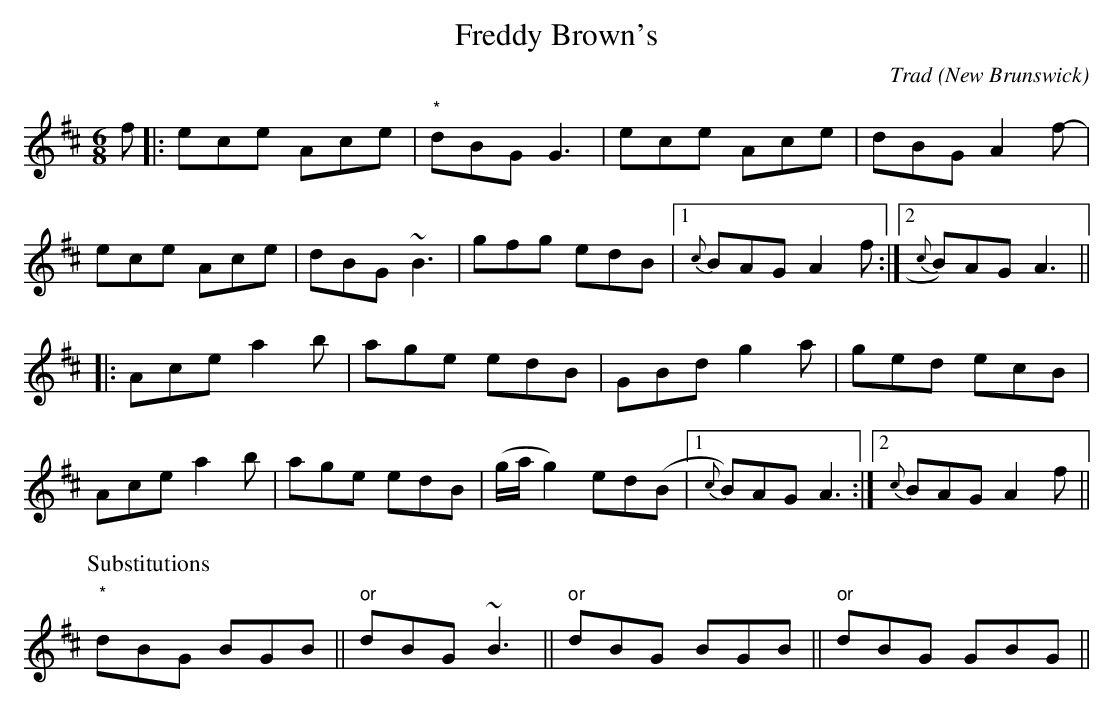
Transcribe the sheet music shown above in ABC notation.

X:1
T:Freddy Brown's
C:Trad
O:New Brunswick
M:6/8
L:1/8
K:Amix
f-|:ece Ace|"*"dBG G3|ece Ace| dBG A2f-|
ece Ace|dBG ~B3|gfg edB|1{c}BAG A2f:|2{c}B)AG A3||
|:Ace a2b|age edB|GBd g2a|ged ecB|
Ace a2b|age edB|(g/a/g2) ed(B|1{c}B)AG A3:|2{c}BAG A2f||
P:Substitutions
"*"dBG BGB||"or"dBG ~B3||"or"dBG BGB||"or"dBG GBG||
